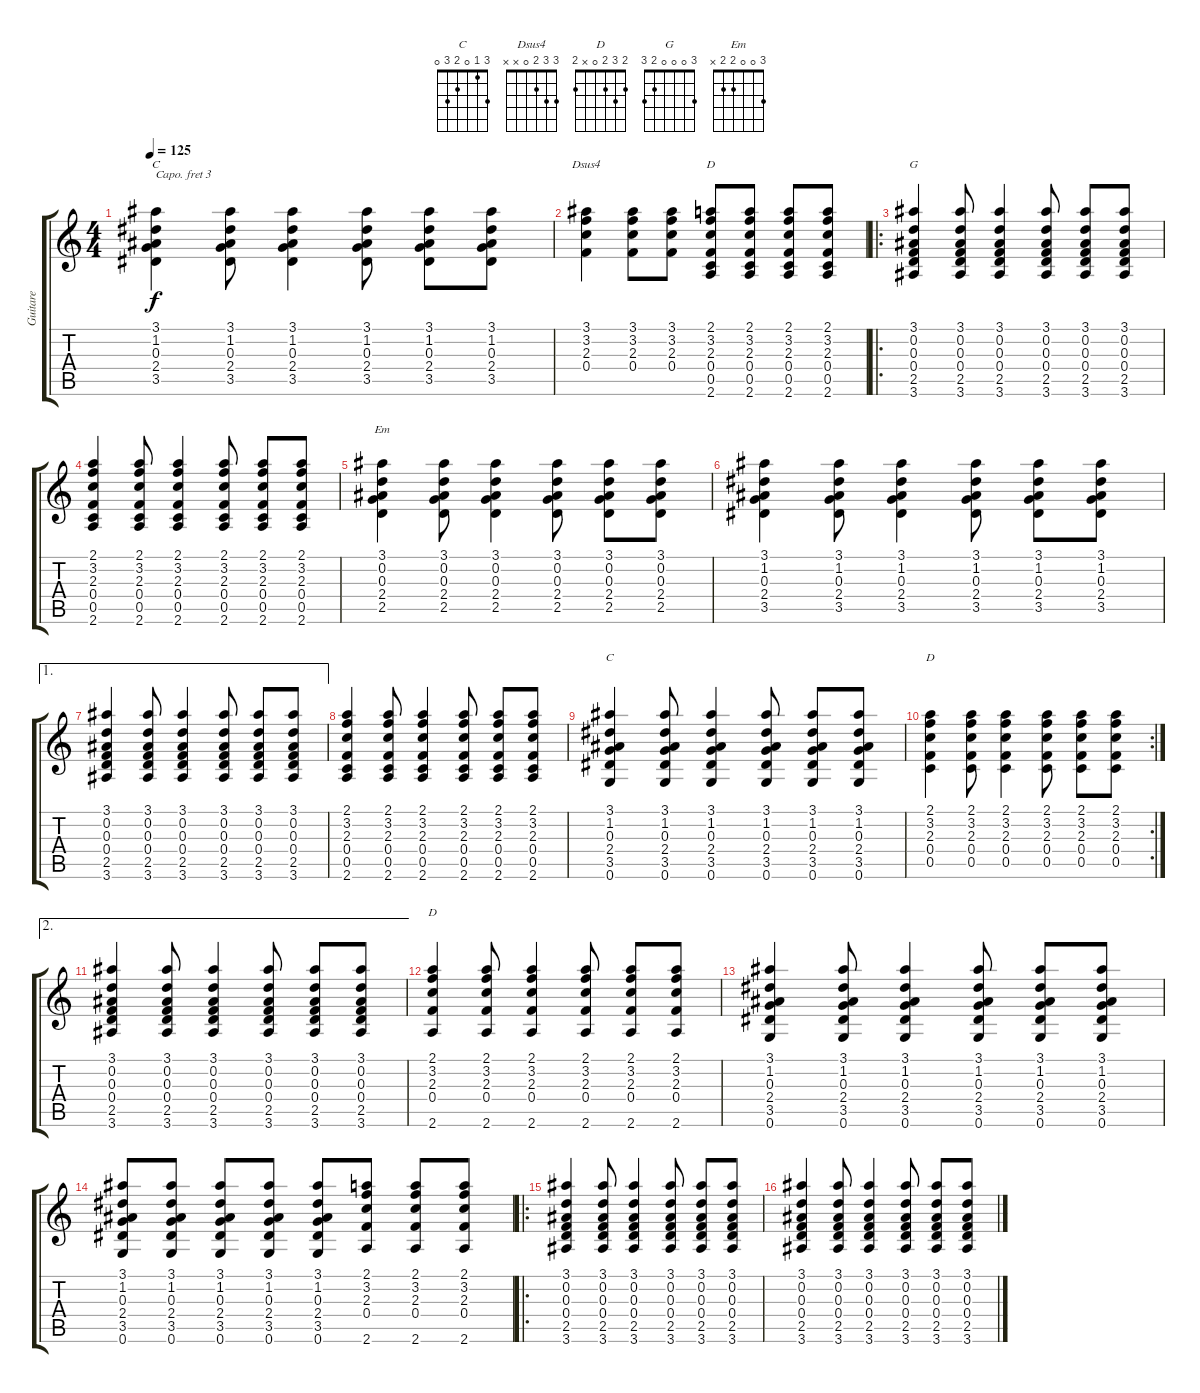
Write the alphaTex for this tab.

\track ("Guitare" "Guitare") {instrument acousticguitarnylon}
\staff {score tabs}
\capo 3
\tuning (E4 B3 G3 D3 A2 E2) {hide}
\chord ("C" 3 1 0 2 3 x)
\chord ("Dsus4" 3 3 2 0 x x)
\chord ("D" 2 3 2 0 0 2)
\chord ("G" 3 0 0 0 2 3)
\chord ("Em" 3 0 0 2 2 x)
\chord ("C" 3 1 0 2 3 0)
\chord ("D" 2 3 2 0 0 x)
\chord ("D" 2 3 2 0 x 2)
\ts (4 4)
\tempo 125
\clef g2
\ks c
(3.1 1.2 0.3 2.4 3.5).4{ch "C" dy f} (3.1 1.2 0.3 2.4 3.5).8 (3.1 1.2 0.3 2.4 3.5).4 (3.1 1.2 0.3 2.4 3.5).8 (3.1 1.2 0.3 2.4 3.5).8 (3.1 1.2 0.3 2.4 3.5).8 |
(3.1 3.2 2.3 0.4).4{ch "Dsus4"} (3.1 3.2 2.3 0.4).8 (3.1 3.2 2.3 0.4).8 (2.1 3.2 2.3 0.4 0.5 2.6).8{ch "D"} (2.1 3.2 2.3 0.4 0.5 2.6).8 (2.1 3.2 2.3 0.4 0.5 2.6).8 (2.1 3.2 2.3 0.4 0.5 2.6).8 |
\ro
(3.1 0.2 0.3 0.4 2.5 3.6).4{ch "G"} (3.1 0.2 0.3 0.4 2.5 3.6).8 (3.1 0.2 0.3 0.4 2.5 3.6).4 (3.1 0.2 0.3 0.4 2.5 3.6).8 (3.1 0.2 0.3 0.4 2.5 3.6).8 (3.1 0.2 0.3 0.4 2.5 3.6).8 |
(2.1 3.2 2.3 0.4 0.5 2.6).4 (2.1 3.2 2.3 0.4 0.5 2.6).8 (2.1 3.2 2.3 0.4 0.5 2.6).4 (2.1 3.2 2.3 0.4 0.5 2.6).8 (2.1 3.2 2.3 0.4 0.5 2.6).8 (2.1 3.2 2.3 0.4 0.5 2.6).8 |
(3.1 0.2 0.3 2.4 2.5).4{ch "Em"} (3.1 0.2 0.3 2.4 2.5).8 (3.1 0.2 0.3 2.4 2.5).4 (3.1 0.2 0.3 2.4 2.5).8 (3.1 0.2 0.3 2.4 2.5).8 (3.1 0.2 0.3 2.4 2.5).8 |
(3.1 1.2 0.3 2.4 3.5).4 (3.1 1.2 0.3 2.4 3.5).8 (3.1 1.2 0.3 2.4 3.5).4 (3.1 1.2 0.3 2.4 3.5).8 (3.1 1.2 0.3 2.4 3.5).8 (3.1 1.2 0.3 2.4 3.5).8 |
\ae 1
(3.1 0.2 0.3 0.4 2.5 3.6).4 (3.1 0.2 0.3 0.4 2.5 3.6).8 (3.1 0.2 0.3 0.4 2.5 3.6).4 (3.1 0.2 0.3 0.4 2.5 3.6).8 (3.1 0.2 0.3 0.4 2.5 3.6).8 (3.1 0.2 0.3 0.4 2.5 3.6).8 |
(2.1 3.2 2.3 0.4 0.5 2.6).4 (2.1 3.2 2.3 0.4 0.5 2.6).8 (2.1 3.2 2.3 0.4 0.5 2.6).4 (2.1 3.2 2.3 0.4 0.5 2.6).8 (2.1 3.2 2.3 0.4 0.5 2.6).8 (2.1 3.2 2.3 0.4 0.5 2.6).8 |
(3.1 1.2 0.3 2.4 3.5 0.6).4{ch "C"} (3.1 1.2 0.3 2.4 3.5 0.6).8 (3.1 1.2 0.3 2.4 3.5 0.6).4 (3.1 1.2 0.3 2.4 3.5 0.6).8 (3.1 1.2 0.3 2.4 3.5 0.6).8 (3.1 1.2 0.3 2.4 3.5 0.6).8 |
\rc 2
(2.1 3.2 2.3 0.4 0.5).4{ch "D"} (2.1 3.2 2.3 0.4 0.5).8 (2.1 3.2 2.3 0.4 0.5).4 (2.1 3.2 2.3 0.4 0.5).8 (2.1 3.2 2.3 0.4 0.5).8 (2.1 3.2 2.3 0.4 0.5).8 |
\ae 2
(3.1 0.2 0.3 0.4 2.5 3.6).4 (3.1 0.2 0.3 0.4 2.5 3.6).8 (3.1 0.2 0.3 0.4 2.5 3.6).4 (3.1 0.2 0.3 0.4 2.5 3.6).8 (3.1 0.2 0.3 0.4 2.5 3.6).8 (3.1 0.2 0.3 0.4 2.5 3.6).8 |
(2.1 3.2 2.3 0.4 2.6).4{ch "D"} (2.1 3.2 2.3 0.4 2.6).8 (2.1 3.2 2.3 0.4 2.6).4 (2.1 3.2 2.3 0.4 2.6).8 (2.1 3.2 2.3 0.4 2.6).8 (2.1 3.2 2.3 0.4 2.6).8 |
(3.1 1.2 0.3 2.4 3.5 0.6).4 (3.1 1.2 0.3 2.4 3.5 0.6).8 (3.1 1.2 0.3 2.4 3.5 0.6).4 (3.1 1.2 0.3 2.4 3.5 0.6).8 (3.1 1.2 0.3 2.4 3.5 0.6).8 (3.1 1.2 0.3 2.4 3.5 0.6).8 |
(3.1 1.2 0.3 2.4 3.5 0.6).8 (3.1 1.2 0.3 2.4 3.5 0.6).8 (3.1 1.2 0.3 2.4 3.5 0.6).8 (3.1 1.2 0.3 2.4 3.5 0.6).8 (3.1 1.2 0.3 2.4 3.5 0.6).8 (2.1 3.2 2.3 0.4 2.6).8 (2.1 3.2 2.3 0.4 2.6).8 (2.1 3.2 2.3 0.4 2.6).8 |
\ro
(3.1 0.2 0.3 0.4 2.5 3.6).4 (3.1 0.2 0.3 0.4 2.5 3.6).8 (3.1 0.2 0.3 0.4 2.5 3.6).4 (3.1 0.2 0.3 0.4 2.5 3.6).8 (3.1 0.2 0.3 0.4 2.5 3.6).8 (3.1 0.2 0.3 0.4 2.5 3.6).8 |
(3.1 0.2 0.3 0.4 2.5 3.6).4 (3.1 0.2 0.3 0.4 2.5 3.6).8 (3.1 0.2 0.3 0.4 2.5 3.6).4 (3.1 0.2 0.3 0.4 2.5 3.6).8 (3.1 0.2 0.3 0.4 2.5 3.6).8 (3.1 0.2 0.3 0.4 2.5 3.6).8
